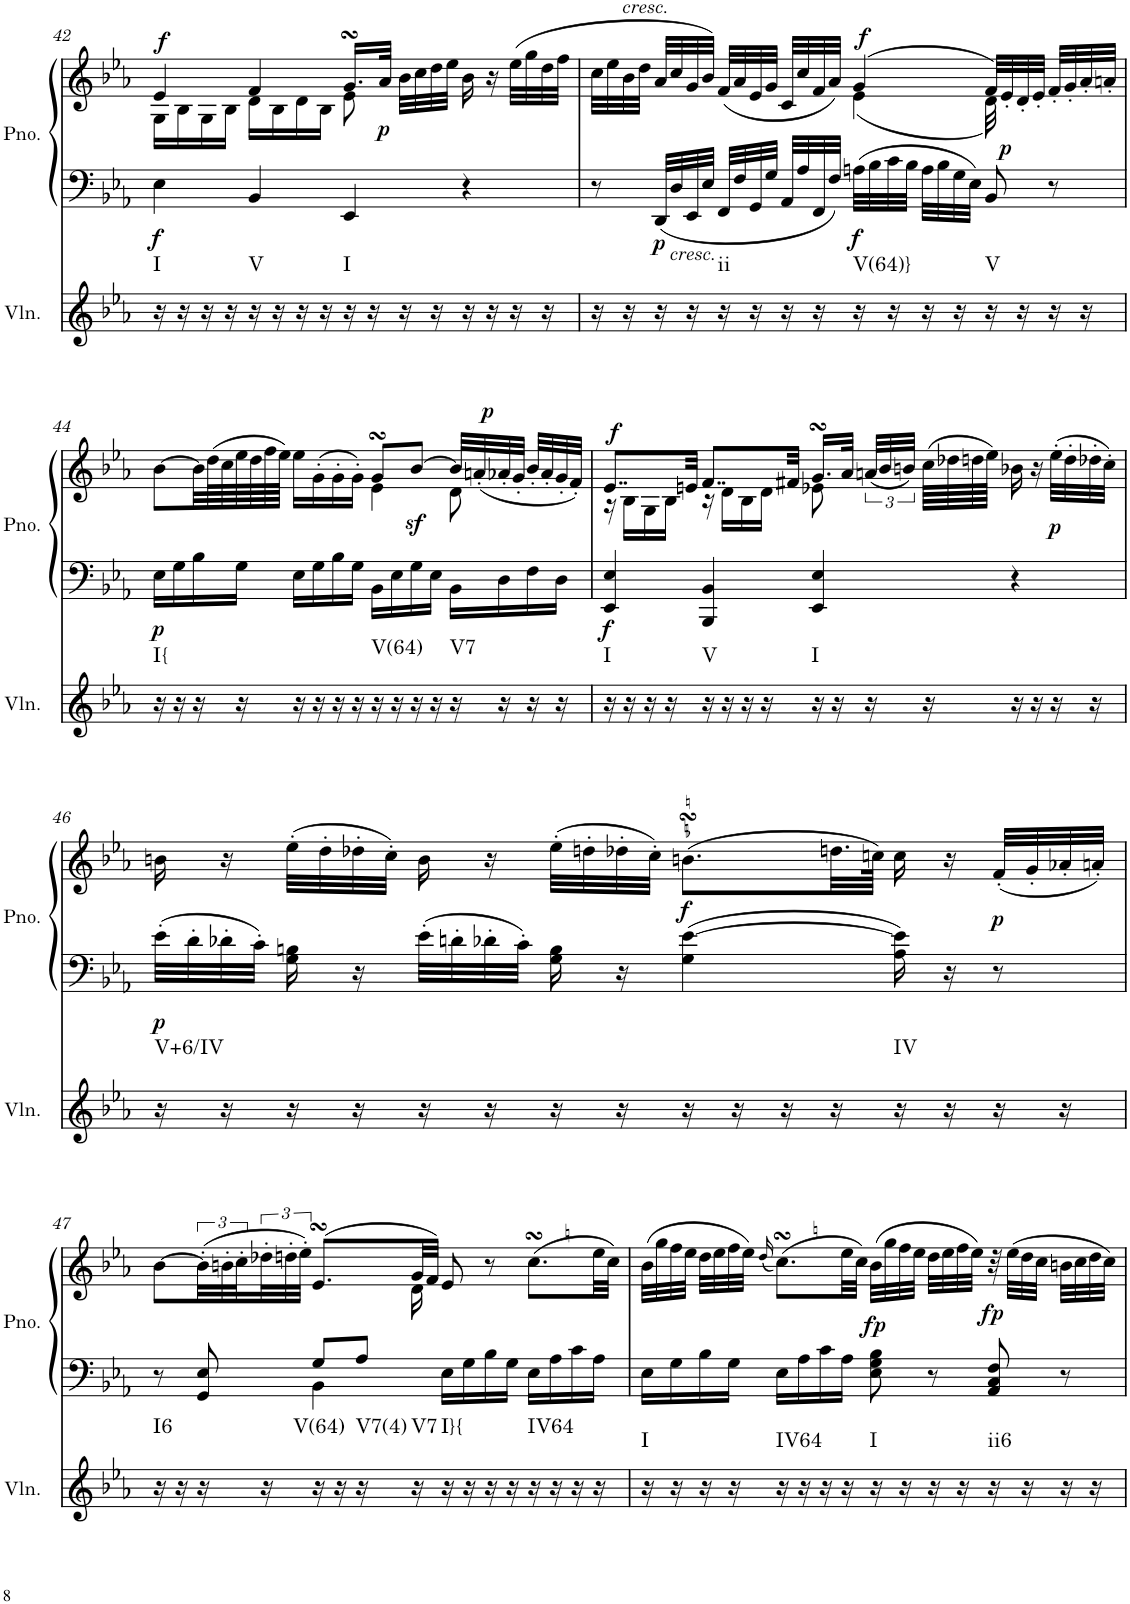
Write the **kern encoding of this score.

**kern	**harte	**kern	**kern	**dynam
*part2	*part2	*part1	*part1	*part1
*staff3	*	*staff2	*staff1	*staff1/2
*I"Violin	*	*I"Piano	*	*
*I'Vln.	*	*I'Pno.	*	*
!!LO:PB:g=z
*clefG2	*	*clefF4	*clefG2	*
*k[b-e-a-]	*	*k[b-e-a-]	*k[b-e-a-]	*
*M4/4	*	*M4/4	*M4/4	*
*met(c)	*	*met(c)	*met(c)	*
=42	=42	=42	=42	=42
*	*	*	*^	*
!	!	!	!	!	!LO:DY:b=2
!	!LO:H:kt=I	!	!	!	!LO:DY:n=1:a
16r	N	4E-\	4e-/	16G\LL	f f
16r	.	.	.	16B-\	.
16r	.	.	.	16G\	.
16r	.	.	.	16B-\JJ	.
!	!LO:H:kt=V	!	!	!	!
16r	N	4BB-/	4f/	16d\LL	.
16r	.	.	.	16B-\	.
16r	.	.	.	16d\	.
16r	.	.	.	16B-\JJ	.
!	!LO:H:kt=I	!	!	!	!
16r	N	4EE-/	16.gsSsS/LL	8e-\	.
16r	.	.	.	.	.
!	!	!	!	!	!LO:DY:n=2:b
.	.	.	32a-/JJk	.	p
16r	.	.	32b-\LLL	8ryy	.
.	.	.	32cc\	.	.
16r	.	.	32dd\	.	.
.	.	.	32ee-\JJJ	.	.
16r	.	4r	16b-\	4ryy	.
16r	.	.	16r	.	.
16r	.	.	(>32ee-\LLL	.	.
.	.	.	32gg\	.	.
16r	.	.	32dd\	.	.
.	.	.	32ff\JJJ	.	.
=43	=43	=43	=43	=43	=43
16r	.	8r	32cc\LLL	2ryy	.
.	.	.	32ee-\	.	.
!	!	!	!LO:TX:a:i:t=cresc.	!	!
16r	.	.	32b-\	.	.
.	.	.	32dd\JJJ	.	.
!	!	!	!	!	!LO:DY:b=2
16r	.	32DD/LLL	32a-/LLL	.	p
!	!	!LO:TX:b:i:t=cresc.	!	!	!
.	.	32D/	32cc/	.	.
16r	.	32EE-/	32g/	.	.
.	.	32E-/JJJ	32b-/JJJ)	.	.
!	!LO:H:kt=ii	!	!	!	!
16r	N	32FF/LLL	(<32f/LLL	.	.
.	.	32F/	32a-/	.	.
16r	.	32GG/	32e-/	.	.
.	.	32G/JJJ	32g/JJJ	.	.
16r	.	32AA-/LLL	32c/LLL	.	.
.	.	32A-/	32cc/	.	.
16r	.	32FF/	32f/	.	.
.	.	32F/JJJ	32a-/JJJ)	.	.
!	!	!	!	!	!LO:DY:b=2
!	!LO:H:kt=V(64)}	!	!	!	!LO:DY:n=1:a
16r	N	32An\LLL	(4g/	(4e-\	f f
.	.	32B-\	.	.	.
16r	.	32c\	.	.	.
.	.	32B-\JJJ	.	.	.
16r	.	32A\LLL	.	.	.
.	.	32B-\	.	.	.
16r	.	32G\	.	.	.
.	.	32E-\JJJ	.	.	.
!	!LO:H:kt=V	!	!	!	!
16r	N	8BB-/	32f/LLL)	32d\)	.
!	!	!	!	!	!LO:DY:n=2:b
.	.	.	32e-'/	32ryy	p
16r	.	.	32d'/	16ryy	.
.	.	.	32e-'/JJJ	.	.
16r	.	8r	32f'/LLL	8ryy	.
.	.	.	32g'/	.	.
16r	.	.	32a-'/	.	.
.	.	.	32an'/JJJ	.	.
!!LO:LB:g=z	!!
=44	=44	=44	=44	=44	=44
!	!LO:H:kt=I{	!	!	!	!LO:DY:b=2
16r	N	16E-\LL	[>8b-\L	2ryy	p
16r	.	16G\	.	.	.
16r	.	16B-\	32b-\LL]	.	.
.	.	.	(64dd\L	.	.
.	.	.	64cc\	.	.
16r	.	16G\JJ	64ee-\	.	.
.	.	.	64dd\	.	.
.	.	.	64ff\	.	.
.	.	.	64ee-\JJJJ)	.	.
16r	.	16E-\LL	16ee-\LL	.	.
16r	.	16G\	(>16g'>\	.	.
16r	.	16B-\	16g'>\	.	.
16r	.	16G\JJ	16g'>\JJ)	.	.
!	!LO:H:kt=V(64)	!	!	!	!
16r	N	16BB-\LL	8gsSsS/L	4e-\	.
16r	.	16E-\	.	.	.
!	!	!	!	!	!LO:DY:b
16r	.	16G\	[8b-/J	.	sf
16r	.	16E-\JJ	.	.	.
!	!LO:H:kt=V7	!	!	!	!
16r	N	16BB-\LL	32b-/LLL]	8d\	.
!	!	!	!	!	!LO:DY:a
.	.	.	(<32an'</	.	p
16r	.	16D\	32a-X'</	.	.
.	.	.	32g'</JJJ	.	.
16r	.	16F\	32b-'</LLL	8ryy	.
.	.	.	32a-'</	.	.
16r	.	16D\JJ	32g'</	.	.
.	.	.	32f'</JJJ)	.	.
=45	=45	=45	=45	=45	=45
!	!	!	!	!	!LO:DY:b=2
!	!LO:H:kt=I	!	!	!	!LO:DY:n=1:a
16r	N	4EE-/ 4E-/	8..e-/L	16r	f f
16r	.	.	.	16B-\LL	.
16r	.	.	.	16G\	.
16r	.	.	.	16B-\JJ	.
.	.	.	32en/Jkk	.	.
!	!LO:H:kt=V	!	!	!	!
16r	N	4BBB-/ 4BB-/	8..f/L	16r	.
16r	.	.	.	16d\LL	.
16r	.	.	.	16B-\	.
16r	.	.	.	16d\JJ	.
.	.	.	32f#X/Jkk	.	.
!	!LO:H:kt=I	!	!	!	!
16r	N	4EE-/ 4E-/	16.gsSsS/LL	8e-X\	.
16r	.	.	.	.	.
.	.	.	32a-/JJk	.	.
16r	.	.	(<48an/LLL	8ryy	.
.	.	.	48b-/	.	.
.	.	.	48bn/JJJ)	.	.
16r	.	.	(64cc\LLLL	.	.
.	.	.	64dd-X\	.	.
.	.	.	64ddn\	.	.
.	.	.	64ee-\JJJJ)	.	.
16r	.	4r	16b-X\	4ryy	.
16r	.	.	16r	.	.
!	!	!	!	!	!LO:DY:n=2:b
16r	.	.	(>32ee-'>\LLL	.	p
.	.	.	32dd'>\	.	.
16r	.	.	32dd-X'>\	.	.
.	.	.	32cc'>\JJJ)	.	.
*	*	*	*v	*v	*
!!LO:LB:g=z
=46	=46	=46	=46	=46
!	!LO:H:kt=V+6/IV	!	!	!LO:DY:b=2
16r	N	32e-'\LLL	16bn\	p
.	.	32d'\	.	.
16r	.	32d-X'\	16r	.
.	.	32c'\JJJ	.	.
16r	.	16G\ 16Bn\	(32ee-'\LLL	.
.	.	.	32dd'\	.
16r	.	16r	32dd-X'\	.
.	.	.	32cc'\JJJ)	.
16r	.	32e-'\LLL	16b\	.
.	.	32dn'\	.	.
16r	.	32d-X'\	16r	.
.	.	32c'\JJJ	.	.
16r	.	16G\ 16B\	(32ee-'\LLL	.
.	.	.	32ddn'\	.
16r	.	16r	32dd-X'\	.
.	.	.	32cc'\JJJ)	.
!	!	!	!LO:TURN:lacc=-	!LO:DY:b
16r	.	4G\ [4e-\	(8.bnsSsS\L	f
16r	.	.	.	.
16r	.	.	.	.
16r	.	.	32.ddn\LL	.
.	.	.	64ccn\JJJk)	.
!	!LO:H:kt=IV	!	!	!
16r	N	16A-\ 16e-\]	16cc\	.
16r	.	16r	16r	.
!	!	!	!	!LO:DY:b
16r	.	8r	(32f'/LLL	p
.	.	.	32g'/	.
16r	.	.	32a-X'/	.
.	.	.	32an'/JJJ)	.
!!LO:LB:g=z
=47	=47	=47	=47	=47
*	*	*^	*^	*
!	!LO:H:kt=I6	!	!	!	!	!
16r	N	8r	4ryy	[>8b-\L	4ryy	.
16r	.	.	.	.	.	.
16r	.	8GG/ 8E-/	.	(>48b-'>\LL]	.	.
.	.	.	.	48bn'>\	.	.
.	.	.	.	48cc'>\	.	.
16r	.	.	.	48dd-X'>\	.	.
.	.	.	.	48ddn'>\	.	.
.	.	.	.	48ee-'>\JJJ)	.	.
!	!LO:H:kt=V(64)	!	!	!	!	!
16r	N	8G/L	4BB-\	(8.e-sSSs/L	8.ryy	.
16r	.	.	.	.	.	.
!	!LO:H:kt=V7(4)	!	!	!	!	!
16r	N	8A-/J	.	.	.	.
!	!LO:H:kt=V7	!	!	!	!	!
16r	N	.	.	32g/LL	16d\	.
.	.	.	.	32f/JJJ)	.	.
!	!LO:H:kt=I}{	!	!	!	!	!
16r	N	16E-\LL	2ryy	8e-/	2ryy	.
16r	.	16G\	.	.	.	.
16r	.	16B-\	.	8r	.	.
16r	.	16G\JJ	.	.	.	.
!	!LO:H:kt=IV64	!	!	!	!	!
16r	N	16E-\LL	.	(>8.ccsSSS\L	.	.
16r	.	16A-\	.	.	.	.
16r	.	16c\	.	.	.	.
16r	.	16A-\JJ	.	32ee-\LL	.	.
.	.	.	.	32cc\JJJ)	.	.
*	*	*v	*v	*	*	*
*	*	*	*v	*v	*
=48	=48	=48	=48	=48
!	!LO:H:kt=I	!	!	!
16r	N	16E-\LL	(32b-\LLL	.
.	.	.	32gg\	.
16r	.	16G\	32ff\	.
.	.	.	32ee-\JJJ	.
16r	.	16B-\	32dd\LLL	.
.	.	.	32ee-\	.
16r	.	16G\JJ	32ff\	.
.	.	.	32ee-\JJJ)	.
.	.	.	(16qdd/	.
!	!LO:H:kt=IV64	!	!	!
16r	N	16E-\LL	(8.ccsSSS\L)	.
16r	.	16A-\	.	.
16r	.	16c\	.	.
16r	.	16A-\JJ	32ee-\LL	.
.	.	.	32cc\JJJ)	.
!	!LO:H:kt=I	!	!	!LO:DY:b
16r	N	8E-\ 8G\ 8B-\	(32b-\LLL	fp
.	.	.	32gg\	.
16r	.	.	32ff\	.
.	.	.	32ee-\JJJ	.
16r	.	8r	32dd\LLL	.
.	.	.	32ee-\	.
16r	.	.	32ff\	.
.	.	.	32ee-\JJJ)	.
!	!LO:H:kt=ii6	!	!	!LO:DY:b
16r	N	8AA-/ 8C/ 8F/	32r	fp
.	.	.	(32ee-\LLL	.
16r	.	.	32dd\	.
.	.	.	32cc\JJJ	.
16r	.	8r	32bn\LLL	.
.	.	.	32cc\	.
16r	.	.	32dd\	.
.	.	.	32cc\JJJ)	.
=	=	=	=	=
*-	*-	*-	*-	*-
